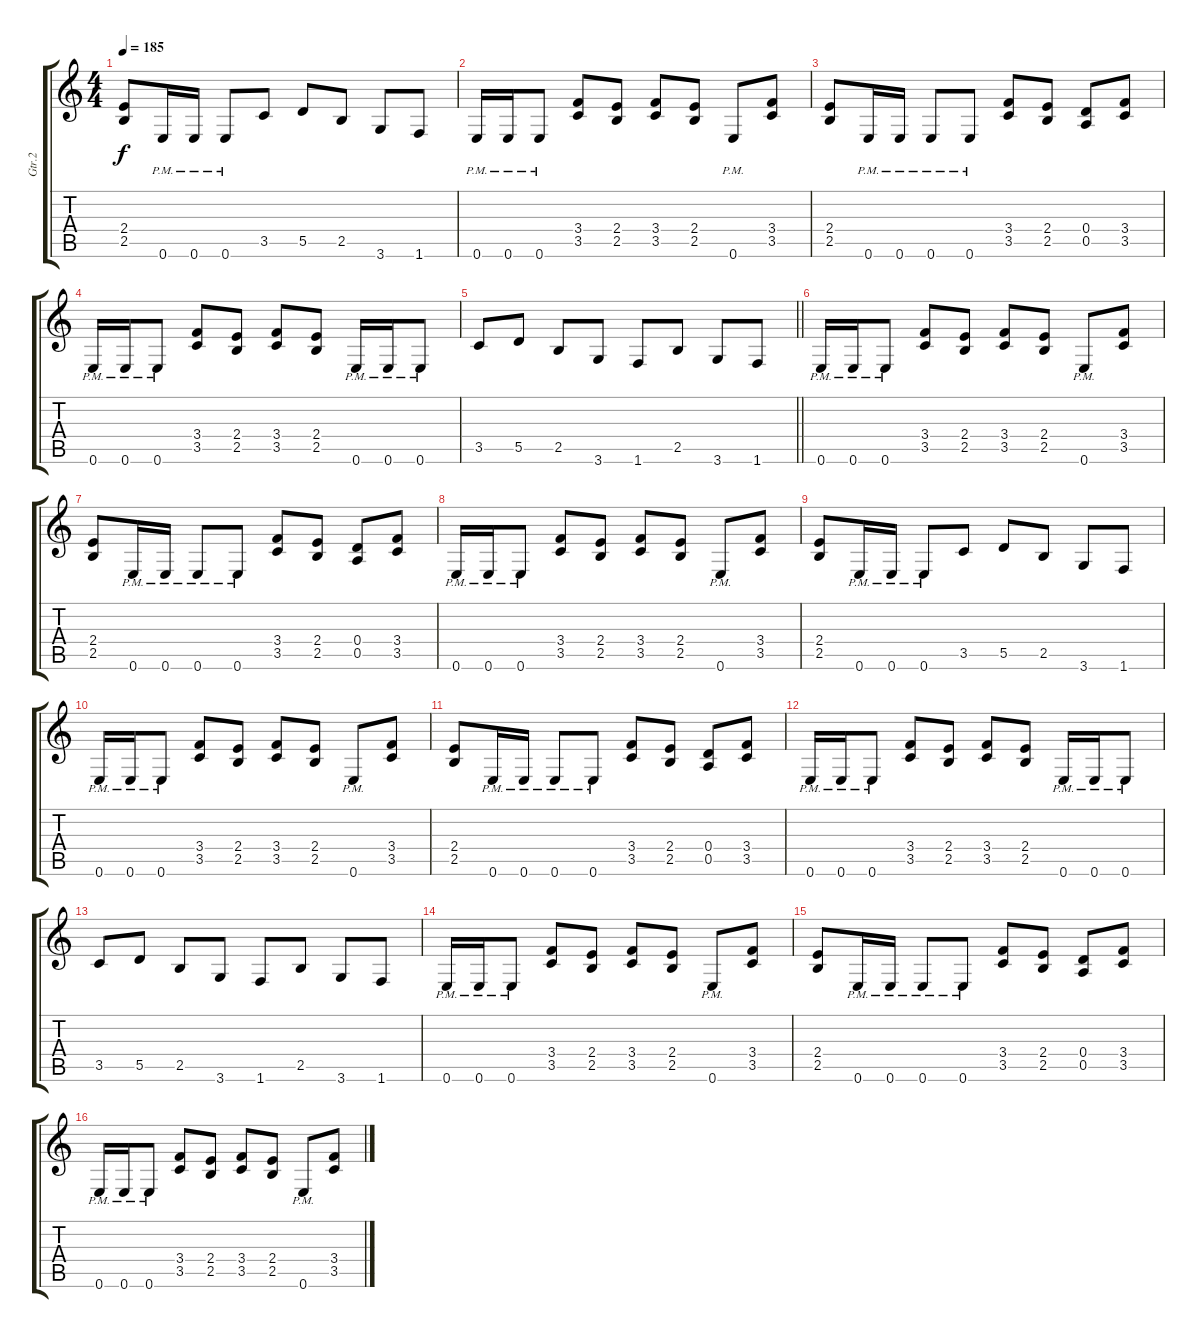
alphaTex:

\track ("Gtr.2" "Gtr.2") {instrument distortionguitar}
\staff {score tabs}
\tuning (E4 B3 G3 D3 A2 E2) {hide}
\ts (4 4)
\tempo 185
\clef g2
\ks c
(2.4 2.5).8{dy f} 0.6{pm}.16 0.6{pm}.16 0.6{pm}.8 3.5.8 5.5.8 2.5.8 3.6.8 1.6.8 |
0.6{pm}.16 0.6{pm}.16 0.6{pm}.8 (3.4 3.5).8 (2.4 2.5).8 (3.4 3.5).8 (2.4 2.5).8 0.6{pm}.8 (3.4 3.5).8 |
(2.4 2.5).8 0.6{pm}.16 0.6{pm}.16 0.6{pm}.8 0.6{pm}.8 (3.4 3.5).8 (2.4 2.5).8 (0.4 0.5).8 (3.4 3.5).8 |
0.6{pm}.16 0.6{pm}.16 0.6{pm}.8 (3.4 3.5).8 (2.4 2.5).8 (3.4 3.5).8 (2.4 2.5).8 0.6{pm}.16 0.6{pm}.16 0.6{pm}.8 |
\barLineRight lightlight
3.5.8 5.5.8 2.5.8 3.6.8 1.6.8 2.5.8 3.6.8 1.6.8 |
0.6{pm}.16 0.6{pm}.16 0.6{pm}.8 (3.4 3.5).8 (2.4 2.5).8 (3.4 3.5).8 (2.4 2.5).8 0.6{pm}.8 (3.4 3.5).8 |
(2.4 2.5).8 0.6{pm}.16 0.6{pm}.16 0.6{pm}.8 0.6{pm}.8 (3.4 3.5).8 (2.4 2.5).8 (0.4 0.5).8 (3.4 3.5).8 |
0.6{pm}.16 0.6{pm}.16 0.6{pm}.8 (3.4 3.5).8 (2.4 2.5).8 (3.4 3.5).8 (2.4 2.5).8 0.6{pm}.8 (3.4 3.5).8 |
(2.4 2.5).8 0.6{pm}.16 0.6{pm}.16 0.6{pm}.8 3.5.8 5.5.8 2.5.8 3.6.8 1.6.8 |
0.6{pm}.16 0.6{pm}.16 0.6{pm}.8 (3.4 3.5).8 (2.4 2.5).8 (3.4 3.5).8 (2.4 2.5).8 0.6{pm}.8 (3.4 3.5).8 |
(2.4 2.5).8 0.6{pm}.16 0.6{pm}.16 0.6{pm}.8 0.6{pm}.8 (3.4 3.5).8 (2.4 2.5).8 (0.4 0.5).8 (3.4 3.5).8 |
0.6{pm}.16 0.6{pm}.16 0.6{pm}.8 (3.4 3.5).8 (2.4 2.5).8 (3.4 3.5).8 (2.4 2.5).8 0.6{pm}.16 0.6{pm}.16 0.6{pm}.8 |
3.5.8 5.5.8 2.5.8 3.6.8 1.6.8 2.5.8 3.6.8 1.6.8 |
0.6{pm}.16 0.6{pm}.16 0.6{pm}.8 (3.4 3.5).8 (2.4 2.5).8 (3.4 3.5).8 (2.4 2.5).8 0.6{pm}.8 (3.4 3.5).8 |
(2.4 2.5).8 0.6{pm}.16 0.6{pm}.16 0.6{pm}.8 0.6{pm}.8 (3.4 3.5).8 (2.4 2.5).8 (0.4 0.5).8 (3.4 3.5).8 |
0.6{pm}.16 0.6{pm}.16 0.6{pm}.8 (3.4 3.5).8 (2.4 2.5).8 (3.4 3.5).8 (2.4 2.5).8 0.6{pm}.8 (3.4 3.5).8
